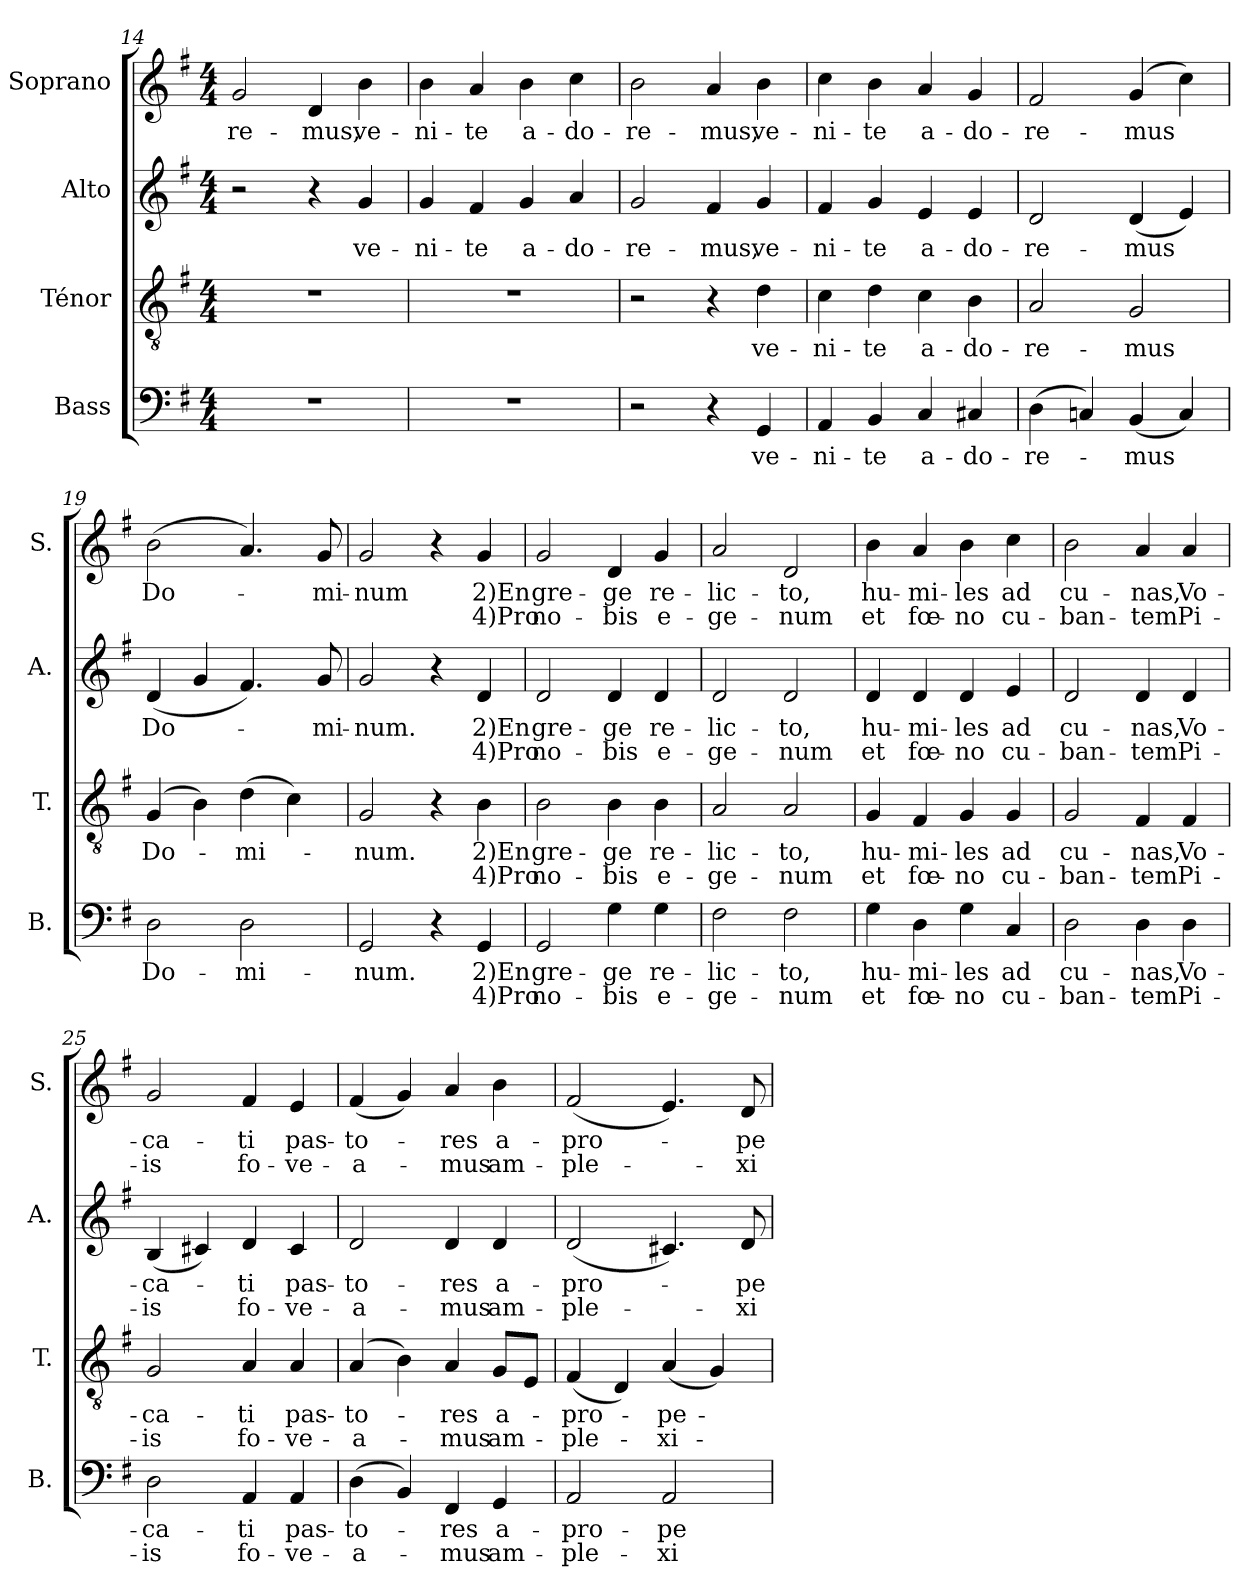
**kern	**text	**text	**kern	**text	**text	**kern	**text	**text	**kern	**text	**text
*part4	*part4	*part4	*part3	*part3	*part3	*part2	*part2	*part2	*part1	*part1	*part1
*staff4	*staff4	*staff4	*staff3	*staff3	*staff3	*staff2	*staff2	*staff2	*staff1	*staff1	*staff1
*I"Bass	*	*	*I"Ténor	*	*	*I"Alto	*	*	*I"Soprano	*	*
*I'B.	*	*	*I'T.	*	*	*I'A.	*	*	*I'S.	*	*
*clefF4	*	*	*clefGv2	*	*	*clefG2	*	*	*clefG2	*	*
*k[f#]	*	*	*k[f#]	*	*	*k[f#]	*	*	*k[f#]	*	*
*M4/4	*	*	*M4/4	*	*	*M4/4	*	*	*M4/4	*	*
=14	=14	=14	=14	=14	=14	=14	=14	=14	=14	=14	=14
!	!	!	!	!	!	!	!	!	!	!LO:LY:b	!
1r	.	.	1r	.	.	2r	.	.	2g/	-re-	.
!	!	!	!	!	!	!	!	!	!	!LO:LY:b	!
.	.	.	.	.	.	4r	.	.	4d/	-mus,	.
!	!	!	!	!	!	!	!LO:LY:b	!	!	!LO:LY:b	!
.	.	.	.	.	.	4g/	ve-	.	4b\	ve-	.
!!LO:PB:g=z
=15	=15	=15	=15	=15	=15	=15	=15	=15	=15	=15	=15
!	!	!	!	!	!	!	!LO:LY:b	!	!	!LO:LY:b	!
1r	.	.	1r	.	.	4g/	-ni-	.	4b\	-ni-	.
!	!	!	!	!	!	!	!LO:LY:b	!	!	!LO:LY:b	!
.	.	.	.	.	.	4f#/	-te	.	4a/	-te	.
!	!	!	!	!	!	!	!LO:LY:b	!	!	!LO:LY:b	!
.	.	.	.	.	.	4g/	a-	.	4b\	a-	.
!	!	!	!	!	!	!	!LO:LY:b	!	!	!LO:LY:b	!
.	.	.	.	.	.	4a/	-do-	.	4cc\	-do-	.
=16	=16	=16	=16	=16	=16	=16	=16	=16	=16	=16	=16
!	!	!	!	!	!	!	!LO:LY:b	!	!	!LO:LY:b	!
2r	.	.	2r	.	.	2g/	-re-	.	2b\	-re-	.
!	!	!	!	!	!	!	!LO:LY:b	!	!	!LO:LY:b	!
4r	.	.	4r	.	.	4f#/	-mus,	.	4a/	-mus,	.
!	!LO:LY:b	!	!	!LO:LY:b	!	!	!LO:LY:b	!	!	!LO:LY:b	!
4GG/	ve-	.	4d\	ve-	.	4g/	ve-	.	4b\	ve-	.
=17	=17	=17	=17	=17	=17	=17	=17	=17	=17	=17	=17
!	!LO:LY:b	!	!	!LO:LY:b	!	!	!LO:LY:b	!	!	!LO:LY:b	!
4AA/	-ni-	.	4c\	-ni-	.	4f#/	-ni-	.	4cc\	-ni-	.
!	!LO:LY:b	!	!	!LO:LY:b	!	!	!LO:LY:b	!	!	!LO:LY:b	!
4BB/	-te	.	4d\	-te	.	4g/	-te	.	4b\	-te	.
!	!LO:LY:b	!	!	!LO:LY:b	!	!	!LO:LY:b	!	!	!LO:LY:b	!
4C/	a-	.	4c\	a-	.	4e/	a-	.	4a/	a-	.
!	!LO:LY:b	!	!	!LO:LY:b	!	!	!LO:LY:b	!	!	!LO:LY:b	!
4C#X/	-do-	.	4B\	-do-	.	4e/	-do-	.	4g/	-do-	.
=18	=18	=18	=18	=18	=18	=18	=18	=18	=18	=18	=18
!	!LO:LY:b	!	!	!LO:LY:b	!	!	!LO:LY:b	!	!	!LO:LY:b	!
(>4D\	-re-	.	2A/	-re-	.	2d/	-re-	.	2f#/	-re-	.
4Cn/)	.	.	.	.	.	.	.	.	.	.	.
!	!LO:LY:b	!	!	!LO:LY:b	!	!	!LO:LY:b	!	!	!LO:LY:b	!
(<4BB/	-mus	.	2G/	-mus	.	(<4d/	-mus	.	(>4g/	-mus	.
4C/)	.	.	.	.	.	4e/)	.	.	4cc\)	.	.
=19	=19	=19	=19	=19	=19	=19	=19	=19	=19	=19	=19
!	!LO:LY:b	!	!	!LO:LY:b	!	!	!LO:LY:b	!	!	!LO:LY:b	!
2D\	Do-	.	(>4G/	Do-	.	(<4d/	Do-	.	(>2b\	Do-	.
.	.	.	4B\)	.	.	4g/	.	.	.	.	.
!	!LO:LY:b	!	!	!LO:LY:b	!	!	!	!	!	!	!
2D\	-mi-	.	(>4d\	-mi-	.	4.f#/)	.	.	4.a/)	.	.
.	.	.	4c\)	.	.	.	.	.	.	.	.
!	!	!	!	!	!	!	!LO:LY:b	!	!	!LO:LY:b	!
.	.	.	.	.	.	8g/	-mi-	.	8g/	-mi-	.
=20	=20	=20	=20	=20	=20	=20	=20	=20	=20	=20	=20
!	!LO:LY:b	!	!	!LO:LY:b	!	!	!LO:LY:b	!	!	!LO:LY:b	!
2GG/	-num.	.	2G/	-num.	.	2g/	-num.	.	2g/	-num	.
4r	.	.	4r	.	.	4r	.	.	4r	.	.
!	!LO:LY:b	!LO:LY:b	!	!LO:LY:b	!LO:LY:b	!	!LO:LY:b	!LO:LY:b	!	!LO:LY:b	!LO:LY:b
4GG/	2)En	4)Pro	4B\	2)En	4)Pro	4d/	2)En	4)Pro	4g/	2)En	4)Pro
=21	=21	=21	=21	=21	=21	=21	=21	=21	=21	=21	=21
!	!LO:LY:b	!LO:LY:b	!	!LO:LY:b	!LO:LY:b	!	!LO:LY:b	!LO:LY:b	!	!LO:LY:b	!LO:LY:b
2GG/	gre-	no-	2B\	gre-	no-	2d/	gre-	no-	2g/	gre-	no-
!	!LO:LY:b	!LO:LY:b	!	!LO:LY:b	!LO:LY:b	!	!LO:LY:b	!LO:LY:b	!	!LO:LY:b	!LO:LY:b
4G\	-ge	-bis	4B\	-ge	-bis	4d/	-ge	-bis	4d/	-ge	-bis
!	!LO:LY:b	!LO:LY:b	!	!LO:LY:b	!LO:LY:b	!	!LO:LY:b	!LO:LY:b	!	!LO:LY:b	!LO:LY:b
4G\	re-	e-	4B\	re-	e-	4d/	re-	e-	4g/	re-	e-
=22	=22	=22	=22	=22	=22	=22	=22	=22	=22	=22	=22
!	!LO:LY:b	!LO:LY:b	!	!LO:LY:b	!LO:LY:b	!	!LO:LY:b	!LO:LY:b	!	!LO:LY:b	!LO:LY:b
2F#\	-lic-	-ge-	2A/	-lic-	-ge-	2d/	-lic-	-ge-	2a/	-lic-	-ge-
!	!LO:LY:b	!LO:LY:b	!	!LO:LY:b	!LO:LY:b	!	!LO:LY:b	!LO:LY:b	!	!LO:LY:b	!LO:LY:b
2F#\	-to,	-num	2A/	-to,	-num	2d/	-to,	-num	2d/	-to,	-num
!!LO:LB:g=z
=23	=23	=23	=23	=23	=23	=23	=23	=23	=23	=23	=23
!	!LO:LY:b	!LO:LY:b	!	!LO:LY:b	!LO:LY:b	!	!LO:LY:b	!LO:LY:b	!	!LO:LY:b	!LO:LY:b
4G\	hu-	et	4G/	hu-	et	4d/	hu-	et	4b\	hu-	et
!	!LO:LY:b	!LO:LY:b	!	!LO:LY:b	!LO:LY:b	!	!LO:LY:b	!LO:LY:b	!	!LO:LY:b	!LO:LY:b
4D\	-mi-	fœ-	4F#/	-mi-	fœ-	4d/	-mi-	fœ-	4a/	-mi-	fœ-
!	!LO:LY:b	!LO:LY:b	!	!LO:LY:b	!LO:LY:b	!	!LO:LY:b	!LO:LY:b	!	!LO:LY:b	!LO:LY:b
4G\	-les	-no	4G/	-les	-no	4d/	-les	-no	4b\	-les	-no
!	!LO:LY:b	!LO:LY:b	!	!LO:LY:b	!LO:LY:b	!	!LO:LY:b	!LO:LY:b	!	!LO:LY:b	!LO:LY:b
4C/	ad	cu-	4G/	ad	cu-	4e/	ad	cu-	4cc\	ad	cu-
=24	=24	=24	=24	=24	=24	=24	=24	=24	=24	=24	=24
!	!LO:LY:b	!LO:LY:b	!	!LO:LY:b	!LO:LY:b	!	!LO:LY:b	!LO:LY:b	!	!LO:LY:b	!LO:LY:b
2D\	cu-	-ban-	2G/	cu-	-ban-	2d/	cu-	-ban-	2b\	cu-	-ban-
!	!LO:LY:b	!LO:LY:b	!	!LO:LY:b	!LO:LY:b	!	!LO:LY:b	!LO:LY:b	!	!LO:LY:b	!LO:LY:b
4D\	-nas,	-tem	4F#/	-nas,	-tem	4d/	-nas,	-tem	4a/	-nas,	-tem
!	!LO:LY:b	!LO:LY:b	!	!LO:LY:b	!LO:LY:b	!	!LO:LY:b	!LO:LY:b	!	!LO:LY:b	!LO:LY:b
4D\	Vo-	Pi-	4F#/	Vo-	Pi-	4d/	Vo-	Pi-	4a/	Vo-	Pi-
=25	=25	=25	=25	=25	=25	=25	=25	=25	=25	=25	=25
!	!LO:LY:b	!LO:LY:b	!	!LO:LY:b	!LO:LY:b	!	!LO:LY:b	!LO:LY:b	!	!LO:LY:b	!LO:LY:b
2D\	-ca-	-is	2G/	-ca-	-is	(<4B/	-ca-	-is	2g/	-ca-	-is
.	.	.	.	.	.	4c#X/)	.	.	.	.	.
!	!LO:LY:b	!LO:LY:b	!	!LO:LY:b	!LO:LY:b	!	!LO:LY:b	!LO:LY:b	!	!LO:LY:b	!LO:LY:b
4AA/	-ti	fo-	4A/	-ti	fo-	4d/	-ti	fo-	4f#/	-ti	fo-
!	!LO:LY:b	!LO:LY:b	!	!LO:LY:b	!LO:LY:b	!	!LO:LY:b	!LO:LY:b	!	!LO:LY:b	!LO:LY:b
4AA/	pas-	-ve-	4A/	pas-	-ve-	4c#/	pas-	-ve-	4e/	pas-	-ve-
=26	=26	=26	=26	=26	=26	=26	=26	=26	=26	=26	=26
!	!LO:LY:b	!LO:LY:b	!	!LO:LY:b	!LO:LY:b	!	!LO:LY:b	!LO:LY:b	!	!LO:LY:b	!LO:LY:b
(>4D\	-to-	-a-	(>4A/	-to-	-a-	2d/	-to-	-a-	(<4f#/	-to-	-a-
4BB/)	.	.	4B\)	.	.	.	.	.	4g/)	.	.
!	!LO:LY:b	!LO:LY:b	!	!LO:LY:b	!LO:LY:b	!	!LO:LY:b	!LO:LY:b	!	!LO:LY:b	!LO:LY:b
4FF#/	-res	-mus	4A/	-res	-mus	4d/	-res	-mus	4a/	-res	-mus
!	!LO:LY:b	!LO:LY:b	!	!LO:LY:b	!LO:LY:b	!	!LO:LY:b	!LO:LY:b	!	!LO:LY:b	!LO:LY:b
4GG/	a-	am-	8G/L	a-	am-	4d/	a-	am-	4b\	a-	am-
.	.	.	8E/J	.	.	.	.	.	.	.	.
=27	=27	=27	=27	=27	=27	=27	=27	=27	=27	=27	=27
!	!LO:LY:b	!LO:LY:b	!	!LO:LY:b	!LO:LY:b	!	!LO:LY:b	!LO:LY:b	!	!LO:LY:b	!LO:LY:b
2AA/	-pro-	-ple-	(<4F#/	-pro-	-ple-	(<2d/	-pro-	-ple-	(<2f#/	-pro-	-ple-
.	.	.	4D/)	.	.	.	.	.	.	.	.
!	!LO:LY:b	!LO:LY:b	!	!LO:LY:b	!LO:LY:b	!	!	!	!	!	!
2AA/	-pe-	-xi-	(<4A/	-pe-	-xi-	4.c#X/)	.	.	4.e/)	.	.
.	.	.	4G/)	.	.	.	.	.	.	.	.
!	!	!	!	!	!	!	!LO:LY:b	!LO:LY:b	!	!LO:LY:b	!LO:LY:b
.	.	.	.	.	.	8d/	-pe-	-xi-	8d/	-pe-	-xi-
=	=	=	=	=	=	=	=	=	=	=	=
*-	*-	*-	*-	*-	*-	*-	*-	*-	*-	*-	*-
